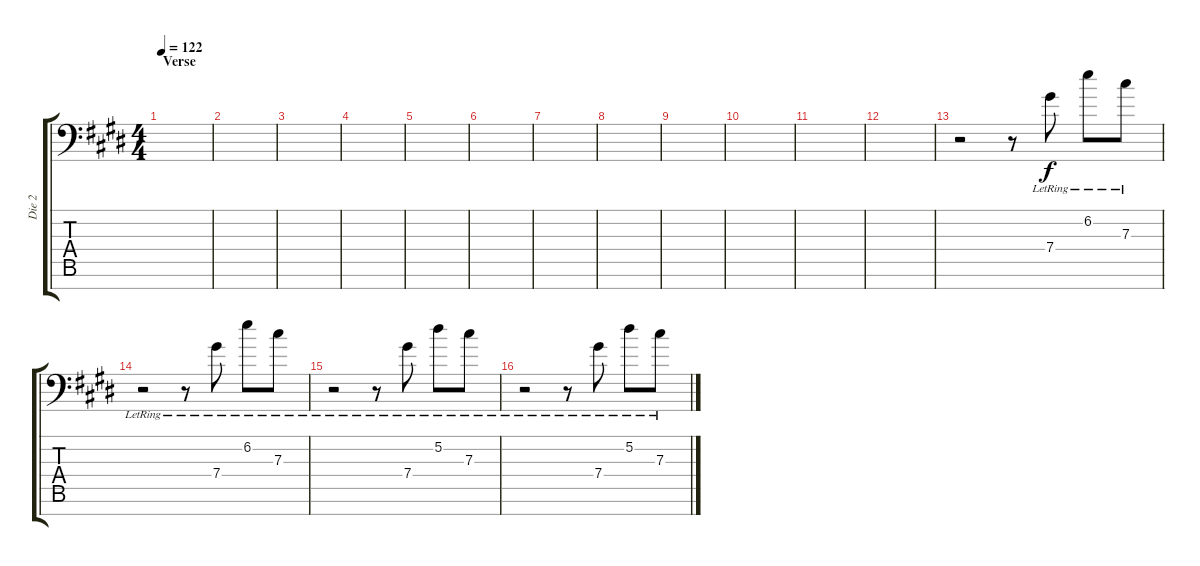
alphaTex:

\track ("Die 2" "Die 2") {instrument electricguitarclean}
\staff {score tabs}
\tuning (Eb4 Bb3 Gb3 Db3 Ab2 Eb2 Ab1) {hide}
\ts (4 4)
\section ("" "Verse")
\tempo 122
\clef f4
\ks c#minor
|
|
|
|
|
|
|
|
|
|
|
|
r.2 r.8 7.4{lr}.8 6.2{lr}.8 7.3{lr}.8 |
r.2 r.8 7.4{lr}.8 6.2{lr}.8 7.3{lr}.8 |
r.2 r.8 7.4{lr}.8 5.2{lr}.8 7.3{lr}.8 |
r.2 r.8 7.4{lr}.8 5.2{lr}.8 7.3{lr}.8
